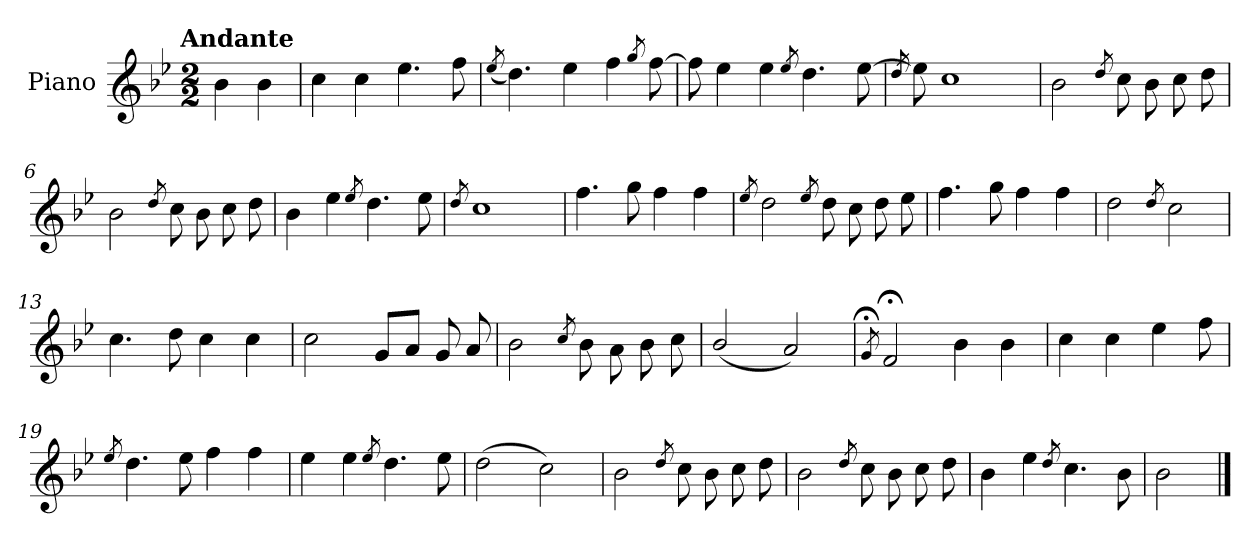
**kern
*part1
*staff1
*I"Piano
*I'Pno.
*clefG2
*k[b-e-]
!!LO:TX:omd:t=Andante
*M2/2
*MM92
=
4b-\
4b-\
=1
4cc\
4cc\
4.ee-\
8ff\
=2
(<8qee-/
4.dd\)
4ee-\
4ff\
8qgg/
[8ff\
=3
8ff\]
4ee-\
4ee-\
8qee-/
4.dd\
[8ee-\
=4
8qdd/
8ee-\]
1cc
!!LO:LB:g=z
=5
2b-\
8qdd/
8cc\
8b-\
8cc\
8dd\
=6
2b-\
8qdd/
8cc\
8b-\
8cc\
8dd\
=7
4b-\
4ee-\
8qee-/
4.dd\
8ee-\
=8
8qdd/
1cc
=9
4.ff\
8gg\
4ff\
4ff\
!!LO:LB:g=z
=10
8qee-/
2dd\
8qee-/
8dd\
8cc\
8dd\
8ee-\
=11
4.ff\
8gg\
4ff\
4ff\
=12
2dd\
8qdd/
2cc\
=13
4.cc\
8dd\
4cc\
4cc\
=14
2cc\
8g/L
8a/J
8g/
8a/
!!LO:LB:g=z
=15
2b-\
8qcc/
8b-\
8a\
8b-\
8cc\
=16
(<2b-/
2a/)
=17
8qg;</
2f;</
4b-\
4b-\
=18
4cc\
4cc\
4ee-\
8ff\
=19
8qee-/
4.dd\
8ee-\
4ff\
4ff\
=20
4ee-\
4ee-\
8qee-/
4.dd\
8ee-\
!!LO:LB:g=z
=21
(>2dd\
2cc\)
=22
2b-\
8qdd/
8cc\
8b-\
8cc\
8dd\
=23
2b-\
8qdd/
8cc\
8b-\
8cc\
8dd\
=24
4b-\
4ee-\
8qdd/
4.cc\
8b-\
=25
2b-\
==
*-
